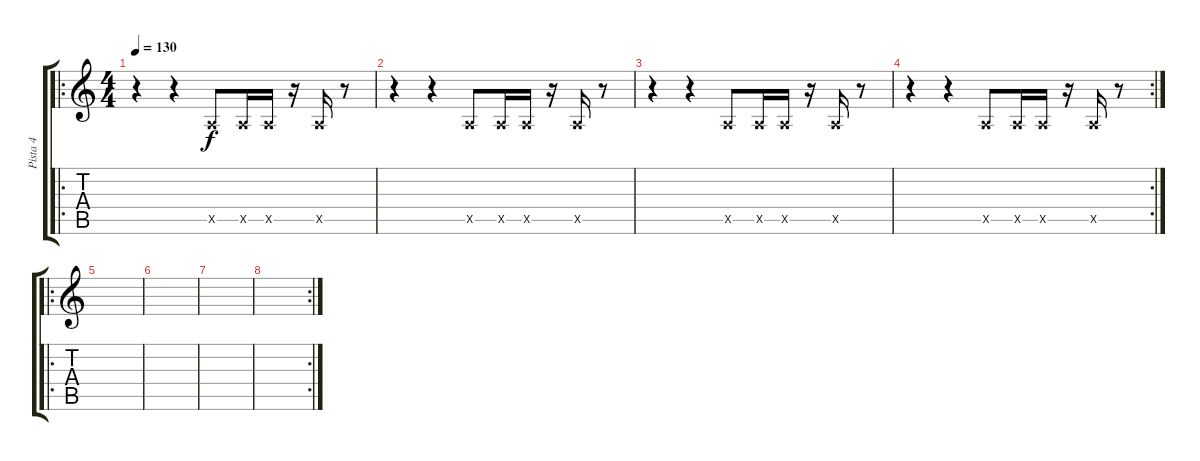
\track ("Pista 4" "Pista 4") {instrument acousticguitarnylon}
\staff {score tabs}
\tuning (E4 B3 G3 D3 A2 E2) {hide}
\ro
\ts (4 4)
\tempo 130
\clef g2
\ks c
r.4{dy f} r.4 0.5{x}.8 0.5{x}.16 0.5{x}.16 r.16 0.5{x}.16 r.8 |
r.4 r.4 0.5{x}.8 0.5{x}.16 0.5{x}.16 r.16 0.5{x}.16 r.8 |
r.4 r.4 0.5{x}.8 0.5{x}.16 0.5{x}.16 r.16 0.5{x}.16 r.8 |
\rc 2
r.4 r.4 0.5{x}.8 0.5{x}.16 0.5{x}.16 r.16 0.5{x}.16 r.8 |
\ro
|
|
|
\rc 2
